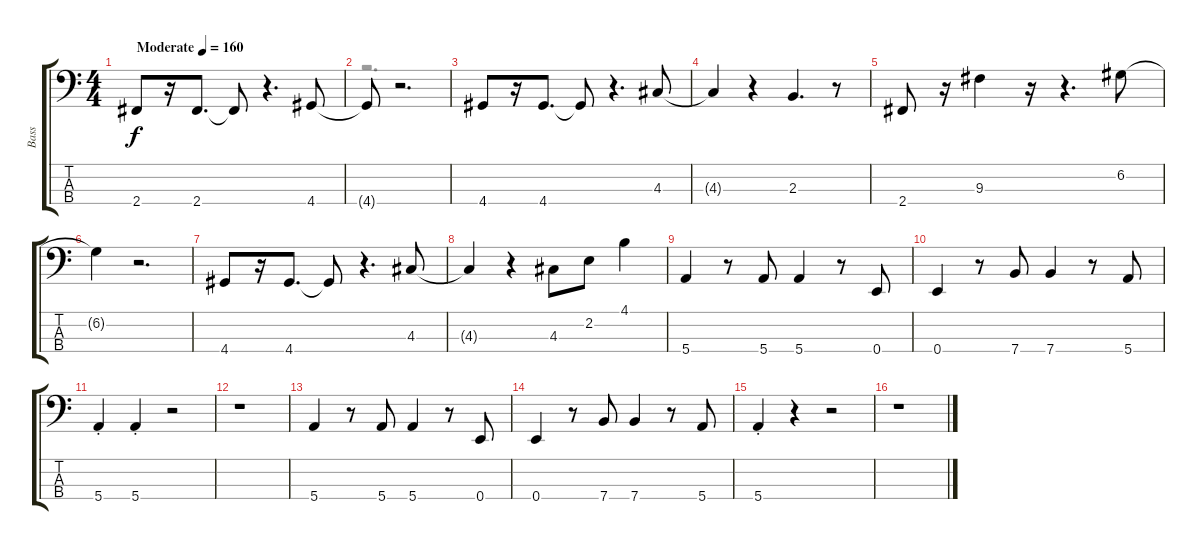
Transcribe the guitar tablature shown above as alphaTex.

\track ("Bass" "Bass") {instrument electricbassfinger}
\staff {score tabs}
\tuning (G2 D2 A1 E1) {hide}
\voice
\ts (4 4)
\tempo (160 "Moderate")
\clef f4
\ks c
2.4.8{dy f instrument electricbassfinger} r.16 2.4.8{d} 2.4{t}.8 r.4{d} 4.4.8 |
4.4{t}.8 r.2{d} |
4.4.8 r.16 4.4.8{d} 4.4{t}.8 r.4{d} 4.3.8 |
4.3{t}.4 r.4 2.3.4{d} r.8 |
2.4.8 r.16 9.3.4 r.16 r.4{d} 6.2.8 |
6.2{t}.4 r.2{d} |
4.4.8 r.16 4.4.8{d} 4.4{t}.8 r.4{d} 4.3.8 |
4.3{t}.4 r.4 4.3.8 2.2.8 4.1.4 |
5.4.4 r.8 5.4.8 5.4.4 r.8 0.4.8 |
0.4.4 r.8 7.4.8 7.4.4 r.8 5.4.8 |
5.4{st}.4 5.4{st}.4 r.2 |
r.1 |
5.4.4 r.8 5.4.8 5.4.4 r.8 0.4.8 |
0.4.4 r.8 7.4.8 7.4.4 r.8 5.4.8 |
5.4{st}.4 r.4 r.2 |
r.1
\voice
\clef f4
\ottava regular
\simile none
\ks c
|
r.2{d} |
|
|
|
|
|
|
|
|
|
|
|
|
|
